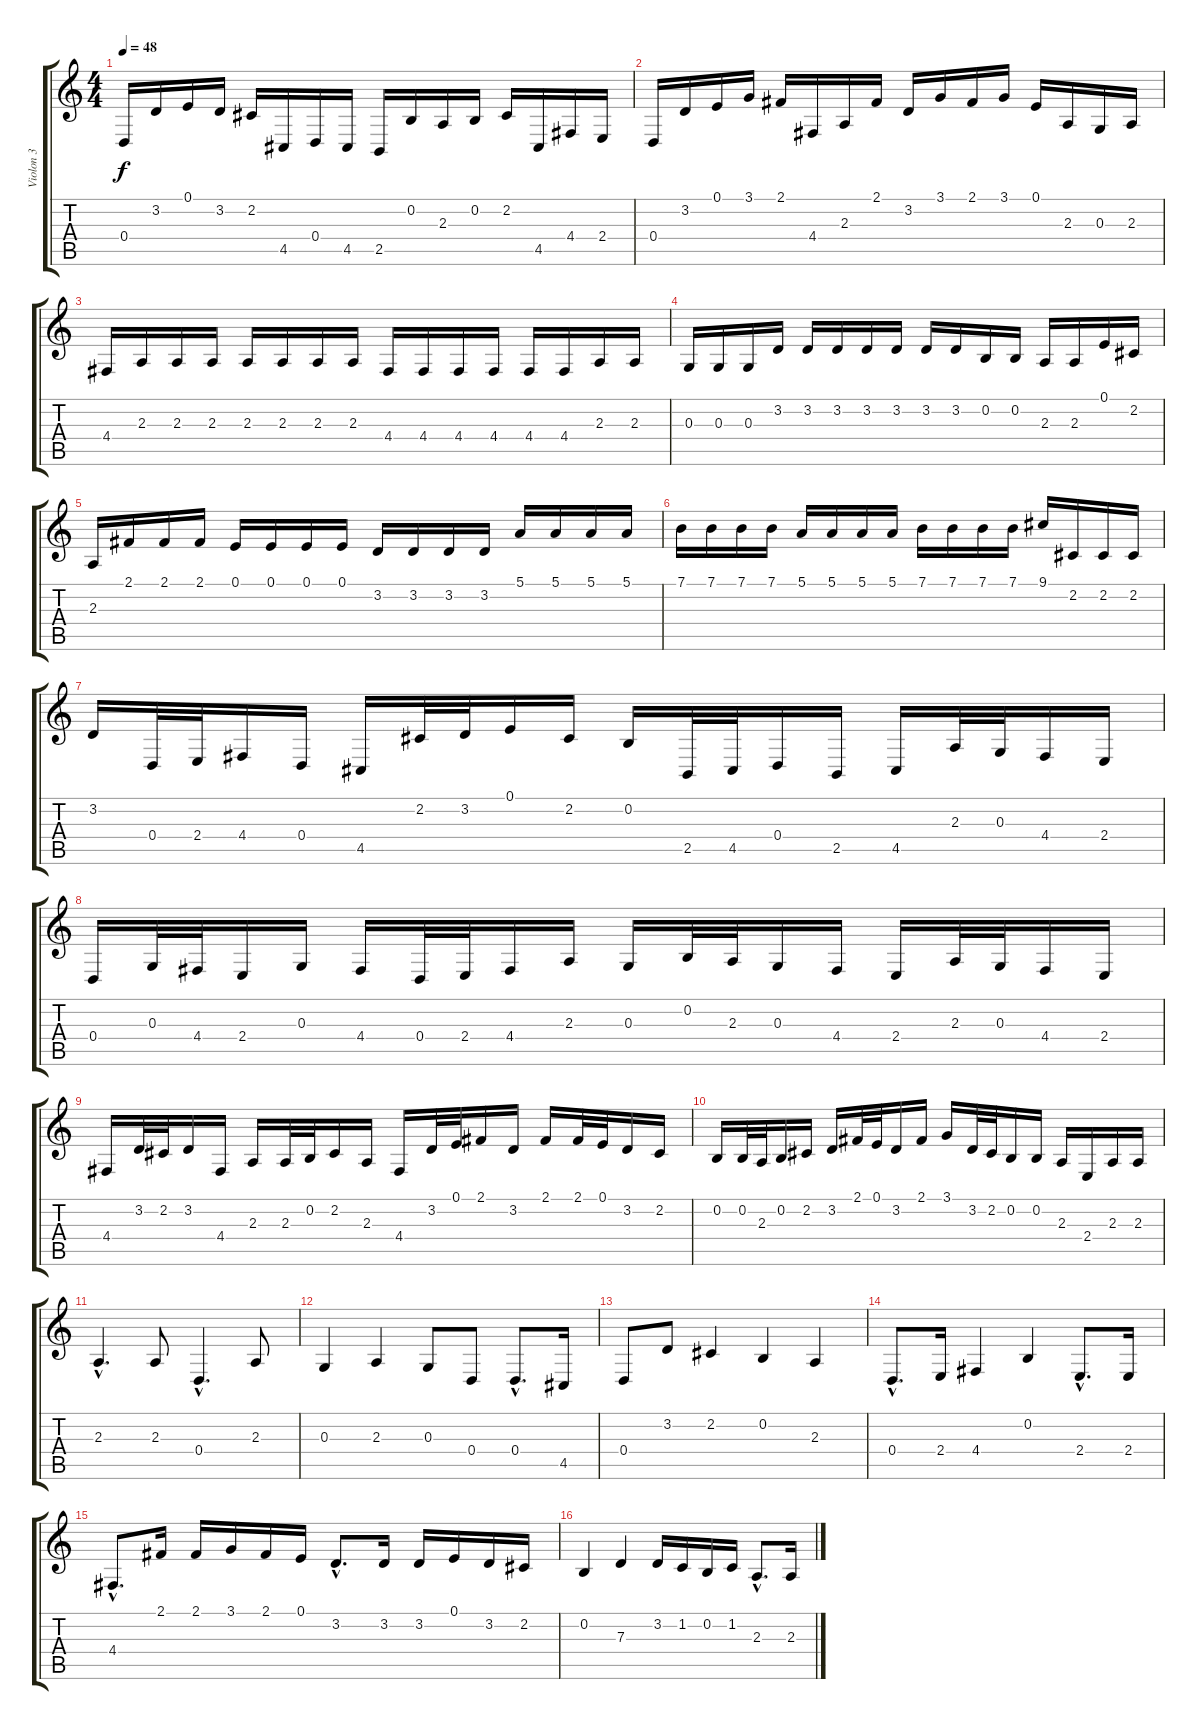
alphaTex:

\track ("Violon 3" "Violon 3") {instrument violin}
\staff {score tabs}
\tuning (E4 B3 G3 D3 A2 E2) {hide}
\ts (4 4)
\tempo 48
\clef g2
\ks c
0.4.16{dy f} 3.2.16 0.1.16 3.2.16 2.2.16 4.5.16 0.4.16 4.5.16 2.5.16 0.2.16 2.3.16 0.2.16 2.2.16 4.5.16 4.4.16 2.4.16 |
0.4.16 3.2.16 0.1.16 3.1.16 2.1.16 4.4.16 2.3.16 2.1.16 3.2.16 3.1.16 2.1.16 3.1.16 0.1.16 2.3.16 0.3.16 2.3.16 |
4.4.16 2.3.16 2.3.16 2.3.16 2.3.16 2.3.16 2.3.16 2.3.16 4.4.16 4.4.16 4.4.16 4.4.16 4.4.16 4.4.16 2.3.16 2.3.16 |
0.3.16 0.3.16 0.3.16 3.2.16 3.2.16 3.2.16 3.2.16 3.2.16 3.2.16 3.2.16 0.2.16 0.2.16 2.3.16 2.3.16 0.1.16 2.2.16 |
2.3.16 2.1.16 2.1.16 2.1.16 0.1.16 0.1.16 0.1.16 0.1.16 3.2.16 3.2.16 3.2.16 3.2.16 5.1.16 5.1.16 5.1.16 5.1.16 |
7.1.16 7.1.16 7.1.16 7.1.16 5.1.16 5.1.16 5.1.16 5.1.16 7.1.16 7.1.16 7.1.16 7.1.16 9.1.16 2.2.16 2.2.16 2.2.16 |
3.2.16 0.4.32 2.4.32 4.4.16 0.4.16 4.5.16 2.2.32 3.2.32 0.1.16 2.2.16 0.2.16 2.5.32 4.5.32 0.4.16 2.5.16 4.5.16 2.3.32 0.3.32 4.4.16 2.4.16 |
0.4.16 0.3.32 4.4.32 2.4.16 0.3.16 4.4.16 0.4.32 2.4.32 4.4.16 2.3.16 0.3.16 0.2.32 2.3.32 0.3.16 4.4.16 2.4.16 2.3.32 0.3.32 4.4.16 2.4.16 |
4.4.16 3.2.32 2.2.32 3.2.16 4.4.16 2.3.16 2.3.32 0.2.32 2.2.16 2.3.16 4.4.16 3.2.32 0.1.32 2.1.16 3.2.16 2.1.16 2.1.32 0.1.32 3.2.16 2.2.16 |
0.2.16 0.2.32 2.3.32 0.2.16 2.2.16 3.2.16 2.1.32 0.1.32 3.2.16 2.1.16 3.1.16 3.2.32 2.2.32 0.2.16 0.2.16 2.3.16 2.4.16 2.3.16 2.3.16 |
2.3{hac}.4{d} 2.3.8 0.4{hac}.4{d} 2.3.8 |
0.3.4 2.3.4 0.3.8 0.4.8 0.4{hac}.8{d} 4.5.16 |
0.4.8 3.2.8 2.2.4 0.2.4 2.3.4 |
0.4{hac}.8{d} 2.4.16 4.4.4 0.2.4 2.4{hac}.8{d} 2.4.16 |
4.4{hac}.8{d} 2.1.16 2.1.16 3.1.16 2.1.16 0.1.16 3.2{hac}.8{d} 3.2.16 3.2.16 0.1.16 3.2.16 2.2.16 |
0.2.4 7.3.4 3.2.16 1.2.16 0.2.16 1.2.16 2.3{hac}.8{d} 2.3.16
